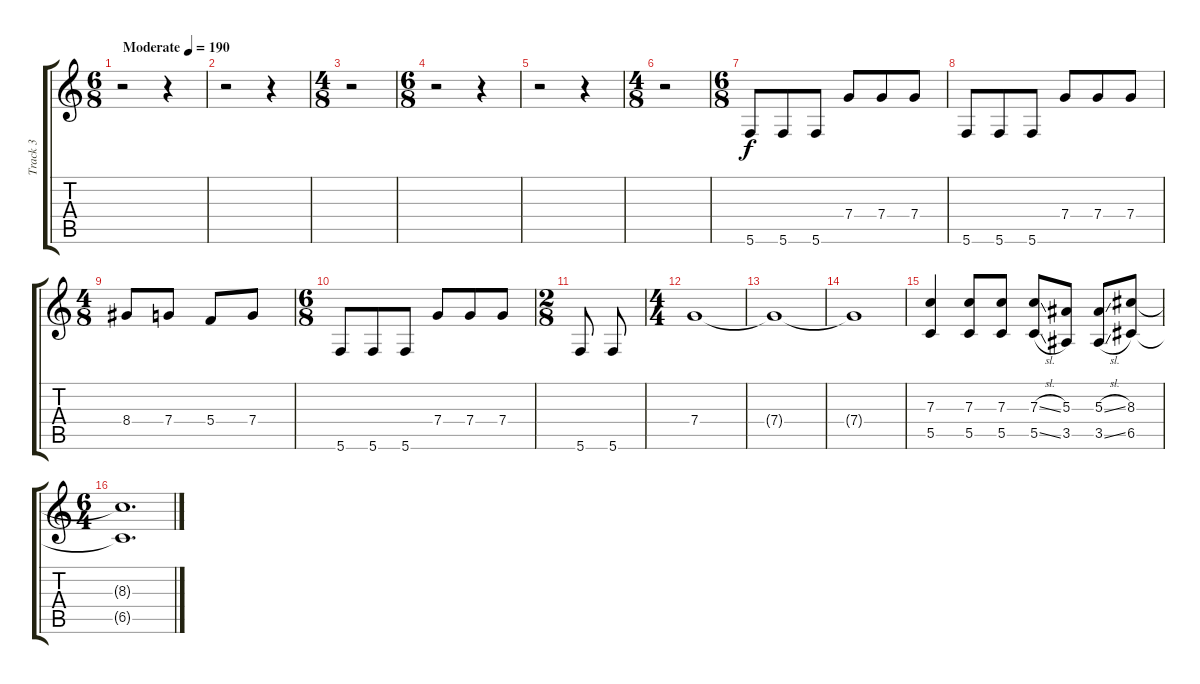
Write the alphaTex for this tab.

\track ("Track 3" "Track 3") {instrument distortionguitar}
\staff {score tabs}
\tuning (D4 A3 F3 C3 G2 C2) {hide}
\ts (6 8)
\tempo (190 "Moderate")
\clef g2
\ks c
r.2{dy f instrument distortionguitar} r.4 |
r.2 r.4 |
\ts (4 8)
r.2 |
\ts (6 8)
r.2 r.4 |
r.2 r.4 |
\ts (4 8)
r.2 |
\ts (6 8)
5.6.8 5.6.8 5.6.8 7.4.8 7.4.8 7.4.8 |
5.6.8 5.6.8 5.6.8 7.4.8 7.4.8 7.4.8 |
\ts (4 8)
8.4.8 7.4.8 5.4.8 7.4.8 |
\ts (6 8)
5.6.8 5.6.8 5.6.8 7.4.8 7.4.8 7.4.8 |
\ts (2 8)
5.6.8 5.6.8 |
\ts (4 4)
7.4.1 |
7.4{t}.1 |
7.4{t}.1 |
(7.3 5.5).4 (7.3 5.5).8 (7.3 5.5).8 (7.3{sl} 5.5{sl}).8 (5.3 3.5).8 (5.3{sl} 3.5{sl}).8 (8.3 6.5).8 |
\ts (6 4)
(8.3{t} 6.5{t}).1{d}
